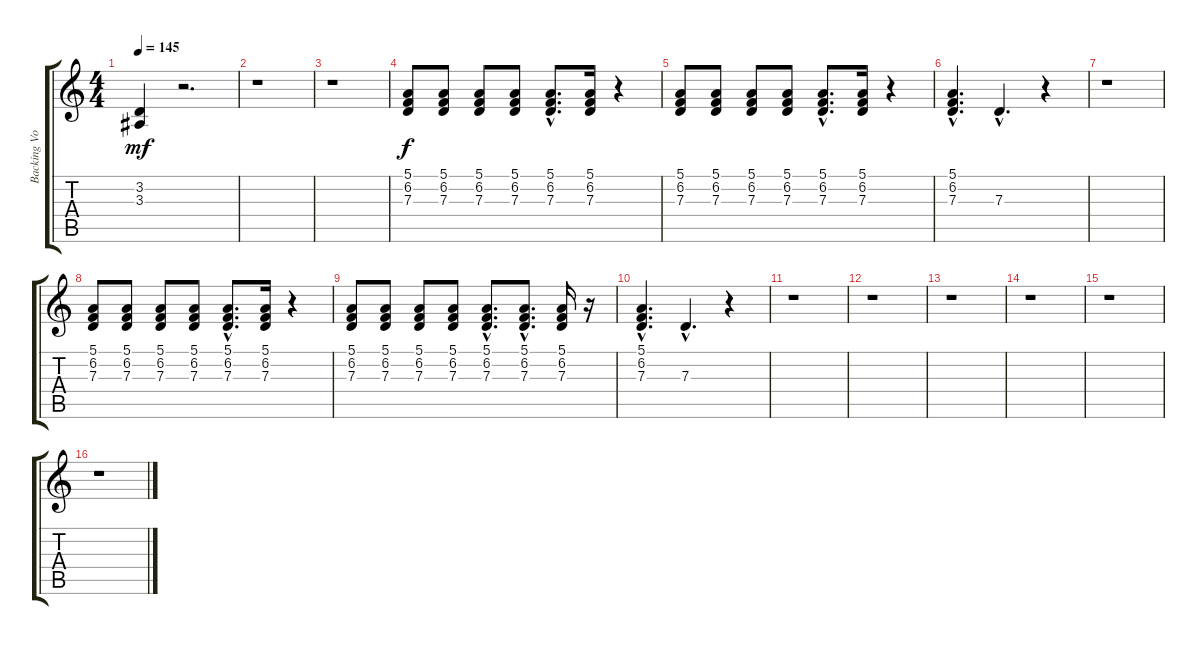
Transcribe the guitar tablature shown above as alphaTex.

\track ("Backing Vocals" "Backing Vo") {instrument tenorsax}
\staff {score tabs}
\tuning (E4 B3 G3 D3 A2 E2) {hide}
\ts (4 4)
\tempo 145
\clef g2
\ks c
(3.2 3.3).4{dy mf} r.2{d} |
r.1 |
r.1 |
(5.1 6.2 7.3).8{dy f} (5.1 6.2 7.3).8 (5.1 6.2 7.3).8 (5.1 6.2 7.3).8 (5.1{hac} 6.2{hac} 7.3{hac}).8{d} (5.1 6.2 7.3).16 r.4 |
(5.1 6.2 7.3).8 (5.1 6.2 7.3).8 (5.1 6.2 7.3).8 (5.1 6.2 7.3).8 (5.1{hac} 6.2{hac} 7.3{hac}).8{d} (5.1 6.2 7.3).16 r.4 |
(5.1{hac} 6.2{hac} 7.3{hac}).4{d} 7.3{hac}.4{d} r.4 |
r.1 |
(5.1 6.2 7.3).8 (5.1 6.2 7.3).8 (5.1 6.2 7.3).8 (5.1 6.2 7.3).8 (5.1{hac} 6.2{hac} 7.3{hac}).8{d} (5.1 6.2 7.3).16 r.4 |
(5.1 6.2 7.3).8 (5.1 6.2 7.3).8 (5.1 6.2 7.3).8 (5.1 6.2 7.3).8 (5.1{hac} 6.2{hac} 7.3{hac}).8{d} (5.1{hac} 6.2{hac} 7.3{hac}).8{d} (5.1 6.2 7.3).16 r.16 |
(5.1{hac} 6.2{hac} 7.3{hac}).4{d} 7.3{hac}.4{d} r.4 |
r.1 |
r.1 |
r.1 |
r.1 |
r.1 |
r.1
